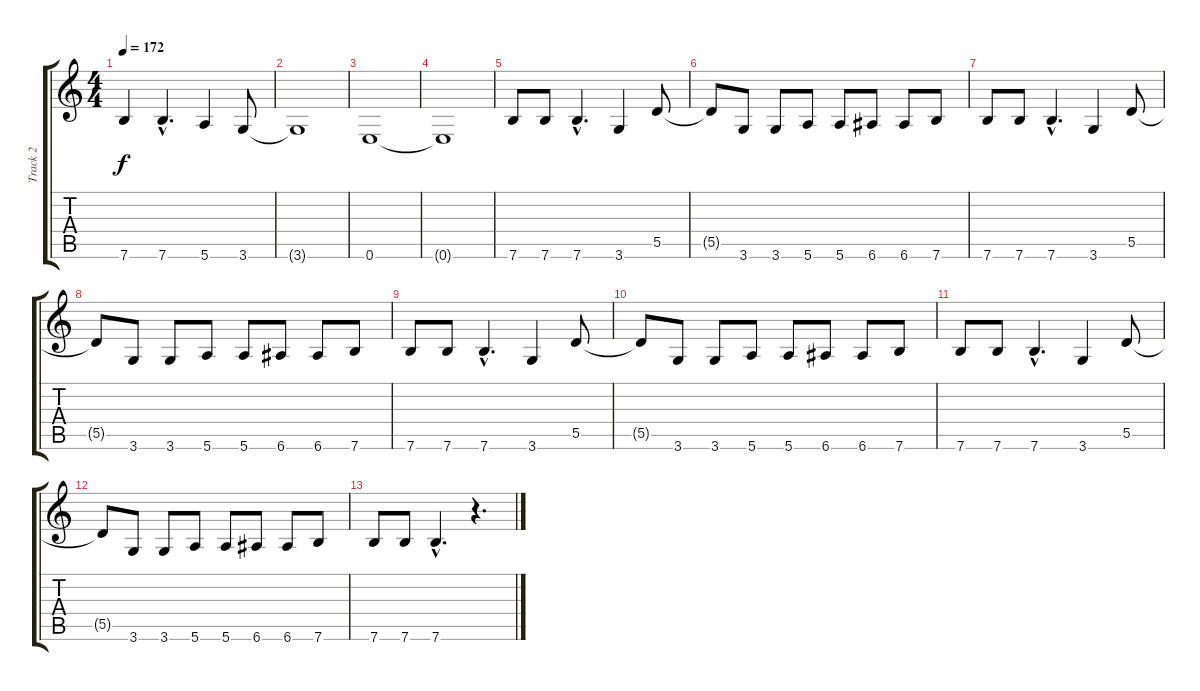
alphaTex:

\track ("Track 2" "Track 2") {instrument electricbasspick}
\staff {score tabs}
\tuning (E4 B3 G3 D3 A2 E2) {hide}
\ts (4 4)
\tempo 172
\clef g2
\ks c
7.6.4{dy f} 7.6{hac}.4{d} 5.6.4 3.6.8 |
3.6{t}.1 |
0.6.1 |
0.6{t}.1 |
7.6.8 7.6.8 7.6{hac}.4{d} 3.6.4 5.5.8 |
5.5{t}.8 3.6.8 3.6.8 5.6.8 5.6.8 6.6.8 6.6.8 7.6.8 |
7.6.8 7.6.8 7.6{hac}.4{d} 3.6.4 5.5.8 |
5.5{t}.8 3.6.8 3.6.8 5.6.8 5.6.8 6.6.8 6.6.8 7.6.8 |
7.6.8 7.6.8 7.6{hac}.4{d} 3.6.4 5.5.8 |
5.5{t}.8 3.6.8 3.6.8 5.6.8 5.6.8 6.6.8 6.6.8 7.6.8 |
7.6.8 7.6.8 7.6{hac}.4{d} 3.6.4 5.5.8 |
5.5{t}.8 3.6.8 3.6.8 5.6.8 5.6.8 6.6.8 6.6.8 7.6.8 |
7.6.8 7.6.8 7.6{hac}.4{d} r.4{d}
